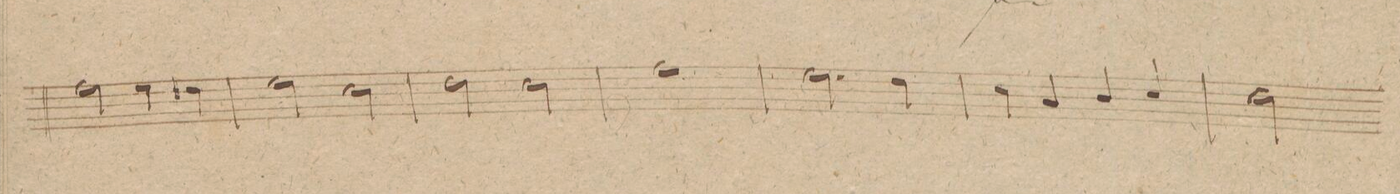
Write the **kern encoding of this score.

**kern	**dynam
*I"Oboi 1mo	*
*clefG2	*
*k[f#c#g#]	*
*met(c)	*
*M4/4	*
2ff#\	.
4ee\	.
4dd#X\	.
=22	=22
2ee\	.
2cc#\	.
=23	=23
2dd\	.
2cc#\	.
=24	=24
1ff#	.
=25	=25
2.ee\	.
4dd\	.
=26	=26
4cc#\	.
4a/	.
4b/	.
4cc#/	.
=27	=27
2dd\	.
*-	*-
